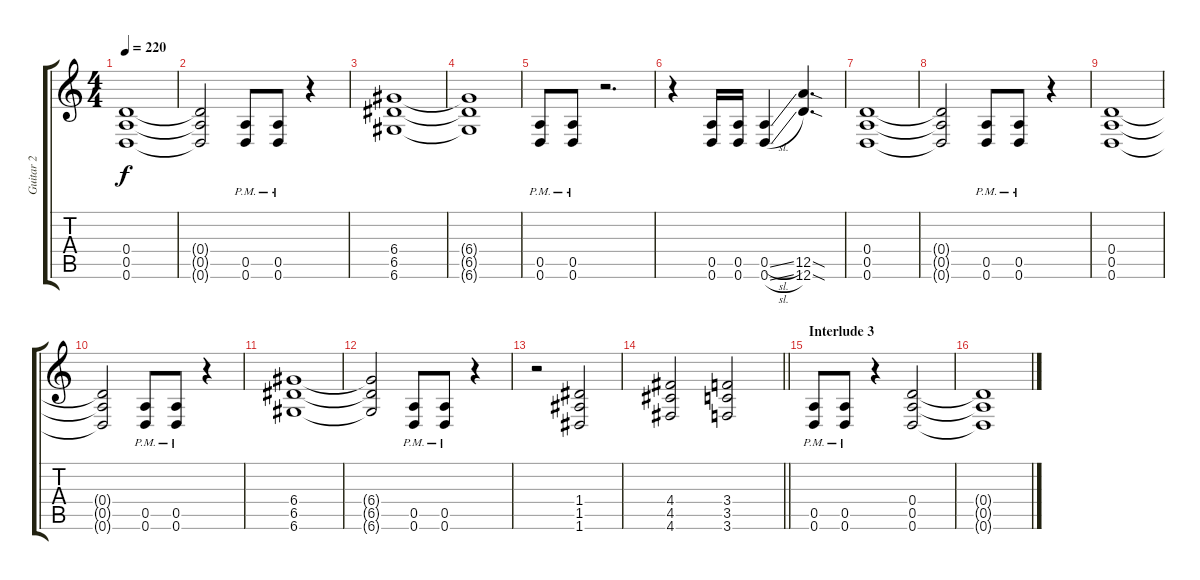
\track ("Guitar 2" "Guitar 2") {instrument distortionguitar}
\staff {score tabs}
\tuning (E4 B3 G3 D3 A2 D2) {hide}
\ts (4 4)
\tempo 220
\clef g2
\ks c
(0.4 0.5 0.6).1{dy f} |
(0.4{t} 0.5{t} 0.6{t}).2 (0.5{pm} 0.6{pm}).8 (0.5{pm} 0.6{pm}).8 r.4 |
(6.4 6.5 6.6).1 |
(6.4{t} 6.5{t} 6.6{t}).1 |
(0.5{pm} 0.6{pm}).8 (0.5{pm} 0.6{pm}).8 r.2{d} |
r.4 (0.5 0.6).16 (0.5 0.6).16 (0.5{sl} 0.6{sl}).4 (12.5{sod} 12.6{sod}).4{d} |
(0.4 0.5 0.6).1 |
(0.4{t} 0.5{t} 0.6{t}).2 (0.5{pm} 0.6{pm}).8 (0.5{pm} 0.6{pm}).8 r.4 |
(0.4 0.5 0.6).1 |
(0.4{t} 0.5{t} 0.6{t}).2 (0.5{pm} 0.6{pm}).8 (0.5{pm} 0.6{pm}).8 r.4 |
(6.4 6.5 6.6).1 |
(6.4{t} 6.5{t} 6.6{t}).2 (0.5{pm} 0.6{pm}).8 (0.5{pm} 0.6{pm}).8 r.4 |
r.2 (1.4 1.5 1.6).2 |
\barLineRight lightlight
(4.4 4.5 4.6).2 (3.4 3.5 3.6).2 |
\section ("" "Interlude 3")
(0.5{pm} 0.6{pm}).8 (0.5{pm} 0.6{pm}).8 r.4 (0.4 0.5 0.6).2 |
(0.4{t} 0.5{t} 0.6{t}).1
